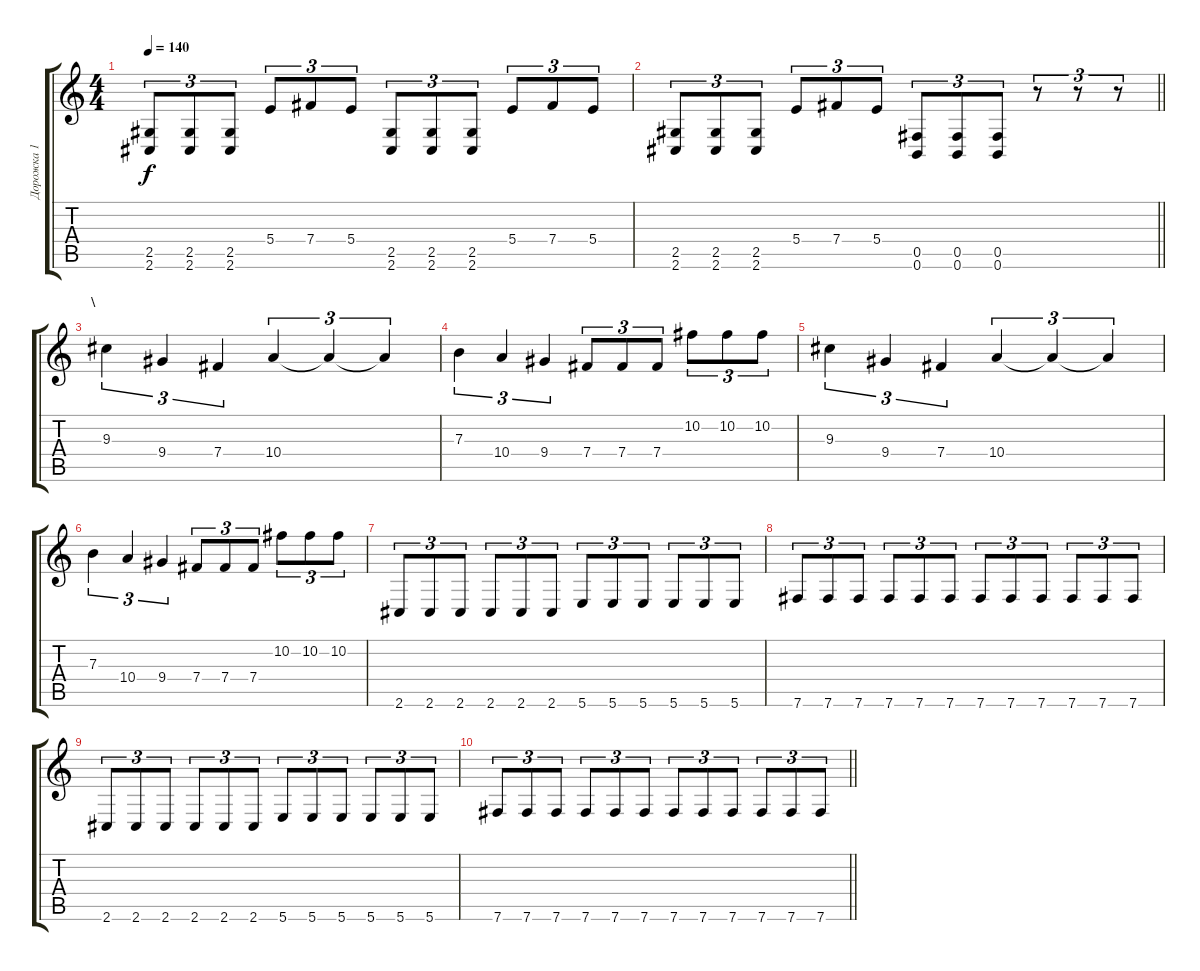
\track ("Дорожка 1" "Дорожка 1") {instrument distortionguitar}
\staff {score tabs}
\tuning (Db4 Ab3 E3 B2 Gb2 B1) {hide}
\ts (4 4)
\tempo 140
\clef g2
\ks c
(2.5 2.6).8{tu (3 2) dy f} (2.5 2.6).8{tu (3 2)} (2.5 2.6).8{tu (3 2)} 5.4.8{tu (3 2)} 7.4.8{tu (3 2)} 5.4.8{tu (3 2)} (2.5 2.6).8{tu (3 2)} (2.5 2.6).8{tu (3 2)} (2.5 2.6).8{tu (3 2)} 5.4.8{tu (3 2)} 7.4.8{tu (3 2)} 5.4.8{tu (3 2)} |
\barLineRight lightlight
(2.5 2.6).8{tu (3 2)} (2.5 2.6).8{tu (3 2)} (2.5 2.6).8{tu (3 2)} 5.4.8{tu (3 2)} 7.4.8{tu (3 2)} 5.4.8{tu (3 2)} (0.5 0.6).8{tu (3 2)} (0.5 0.6).8{tu (3 2)} (0.5 0.6).8{tu (3 2)} r.8{tu (3 2)} r.8{tu (3 2)} r.8{tu (3 2)} |
\section ("" " \\")
9.3.4{tu (3 2)} 9.4.4{tu (3 2)} 7.4.4{tu (3 2)} 10.4.4{tu (3 2)} 10.4{t}.4{tu (3 2)} 10.4{t}.4{tu (3 2)} |
7.3.4{tu (3 2)} 10.4.4{tu (3 2)} 9.4.4{tu (3 2)} 7.4.8{tu (3 2)} 7.4.8{tu (3 2)} 7.4.8{tu (3 2)} 10.2.8{tu (3 2)} 10.2.8{tu (3 2)} 10.2.8{tu (3 2)} |
9.3.4{tu (3 2)} 9.4.4{tu (3 2)} 7.4.4{tu (3 2)} 10.4.4{tu (3 2)} 10.4{t}.4{tu (3 2)} 10.4{t}.4{tu (3 2)} |
7.3.4{tu (3 2)} 10.4.4{tu (3 2)} 9.4.4{tu (3 2)} 7.4.8{tu (3 2)} 7.4.8{tu (3 2)} 7.4.8{tu (3 2)} 10.2.8{tu (3 2)} 10.2.8{tu (3 2)} 10.2.8{tu (3 2)} |
2.6.8{tu (3 2)} 2.6.8{tu (3 2)} 2.6.8{tu (3 2)} 2.6.8{tu (3 2)} 2.6.8{tu (3 2)} 2.6.8{tu (3 2)} 5.6.8{tu (3 2)} 5.6.8{tu (3 2)} 5.6.8{tu (3 2)} 5.6.8{tu (3 2)} 5.6.8{tu (3 2)} 5.6.8{tu (3 2)} |
7.6.8{tu (3 2)} 7.6.8{tu (3 2)} 7.6.8{tu (3 2)} 7.6.8{tu (3 2)} 7.6.8{tu (3 2)} 7.6.8{tu (3 2)} 7.6.8{tu (3 2)} 7.6.8{tu (3 2)} 7.6.8{tu (3 2)} 7.6.8{tu (3 2)} 7.6.8{tu (3 2)} 7.6.8{tu (3 2)} |
2.6.8{tu (3 2)} 2.6.8{tu (3 2)} 2.6.8{tu (3 2)} 2.6.8{tu (3 2)} 2.6.8{tu (3 2)} 2.6.8{tu (3 2)} 5.6.8{tu (3 2)} 5.6.8{tu (3 2)} 5.6.8{tu (3 2)} 5.6.8{tu (3 2)} 5.6.8{tu (3 2)} 5.6.8{tu (3 2)} |
\barLineRight lightlight
7.6.8{tu (3 2)} 7.6.8{tu (3 2)} 7.6.8{tu (3 2)} 7.6.8{tu (3 2)} 7.6.8{tu (3 2)} 7.6.8{tu (3 2)} 7.6.8{tu (3 2)} 7.6.8{tu (3 2)} 7.6.8{tu (3 2)} 7.6.8{tu (3 2)} 7.6.8{tu (3 2)} 7.6.8{tu (3 2)}
